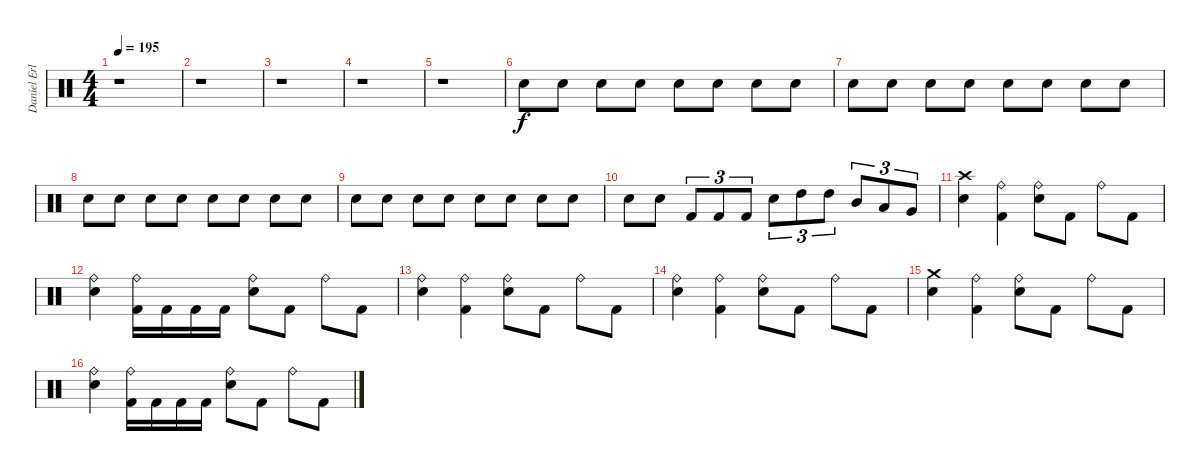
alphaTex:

\track ("Daniel Erlandsson " "Daniel Erl") {instrument percussion}
\staff {score}
\articulation defaults
\ts (4 4)
\tempo 195
\clef neutral
\ks c
r.1{dy f} |
r.1 |
r.1 |
r.1{volume 0} |
r.1 |
"Electric Snare (hit)".8{volume 14} "Electric Snare (hit)".8 "Electric Snare (hit)".8 "Electric Snare (hit)".8 "Electric Snare (hit)".8 "Electric Snare (hit)".8 "Electric Snare (hit)".8 "Electric Snare (hit)".8 |
"Electric Snare (hit)".8 "Electric Snare (hit)".8 "Electric Snare (hit)".8 "Electric Snare (hit)".8 "Electric Snare (hit)".8 "Electric Snare (hit)".8 "Electric Snare (hit)".8 "Electric Snare (hit)".8 |
"Electric Snare (hit)".8 "Electric Snare (hit)".8 "Electric Snare (hit)".8 "Electric Snare (hit)".8 "Electric Snare (hit)".8 "Electric Snare (hit)".8 "Electric Snare (hit)".8 "Electric Snare (hit)".8 |
"Electric Snare (hit)".8 "Electric Snare (hit)".8 "Electric Snare (hit)".8 "Electric Snare (hit)".8 "Electric Snare (hit)".8 "Electric Snare (hit)".8 "Electric Snare (hit)".8 "Electric Snare (hit)".8 |
"Electric Snare (hit)".8 "Electric Snare (hit)".8 "Kick (hit) 2".8{tu (3 2)} "Kick (hit) 2".8{tu (3 2)} "Kick (hit) 2".8{tu (3 2)} "Electric Snare (hit)".8{tu (3 2)} "High Tom (hit)".8{tu (3 2)} "High Tom (hit)".8{tu (3 2)} "Mid Tom (hit)".8{tu (3 2)} "Low Tom (hit)".8{tu (3 2)} "Very Low Tom (hit)".8{tu (3 2)} |
("Crash high (hit)" "Electric Snare (hit)").4 ("Ride (bell)" "Kick (hit) 2").4 ("Ride (bell)" "Electric Snare (hit)").8 "Kick (hit) 2".8 "Ride (bell)".8 "Kick (hit) 2".8 |
("Ride (bell)" "Electric Snare (hit)").4 ("Ride (bell)" "Kick (hit) 2").16 "Kick (hit) 2".16 "Kick (hit) 2".16 "Kick (hit) 2".16 ("Ride (bell)" "Electric Snare (hit)").8 "Kick (hit) 2".8 "Ride (bell)".8 "Kick (hit) 2".8 |
("Ride (bell)" "Electric Snare (hit)").4 ("Ride (bell)" "Kick (hit) 2").4 ("Ride (bell)" "Electric Snare (hit)").8 "Kick (hit) 2".8 "Ride (bell)".8 "Kick (hit) 2".8 |
("Ride (bell)" "Electric Snare (hit)").4 ("Ride (bell)" "Kick (hit) 2").4 ("Ride (bell)" "Electric Snare (hit)").8 "Kick (hit) 2".8 "Ride (bell)".8 "Kick (hit) 2".8 |
("Crash medium (hit)" "Electric Snare (hit)").4 ("Ride (bell)" "Kick (hit) 2").4 ("Ride (bell)" "Electric Snare (hit)").8 "Kick (hit) 2".8 "Ride (bell)".8 "Kick (hit) 2".8 |
("Ride (bell)" "Electric Snare (hit)").4 ("Ride (bell)" "Kick (hit) 2").16 "Kick (hit) 2".16 "Kick (hit) 2".16 "Kick (hit) 2".16 ("Ride (bell)" "Electric Snare (hit)").8 "Kick (hit) 2".8 "Ride (bell)".8 "Kick (hit) 2".8
